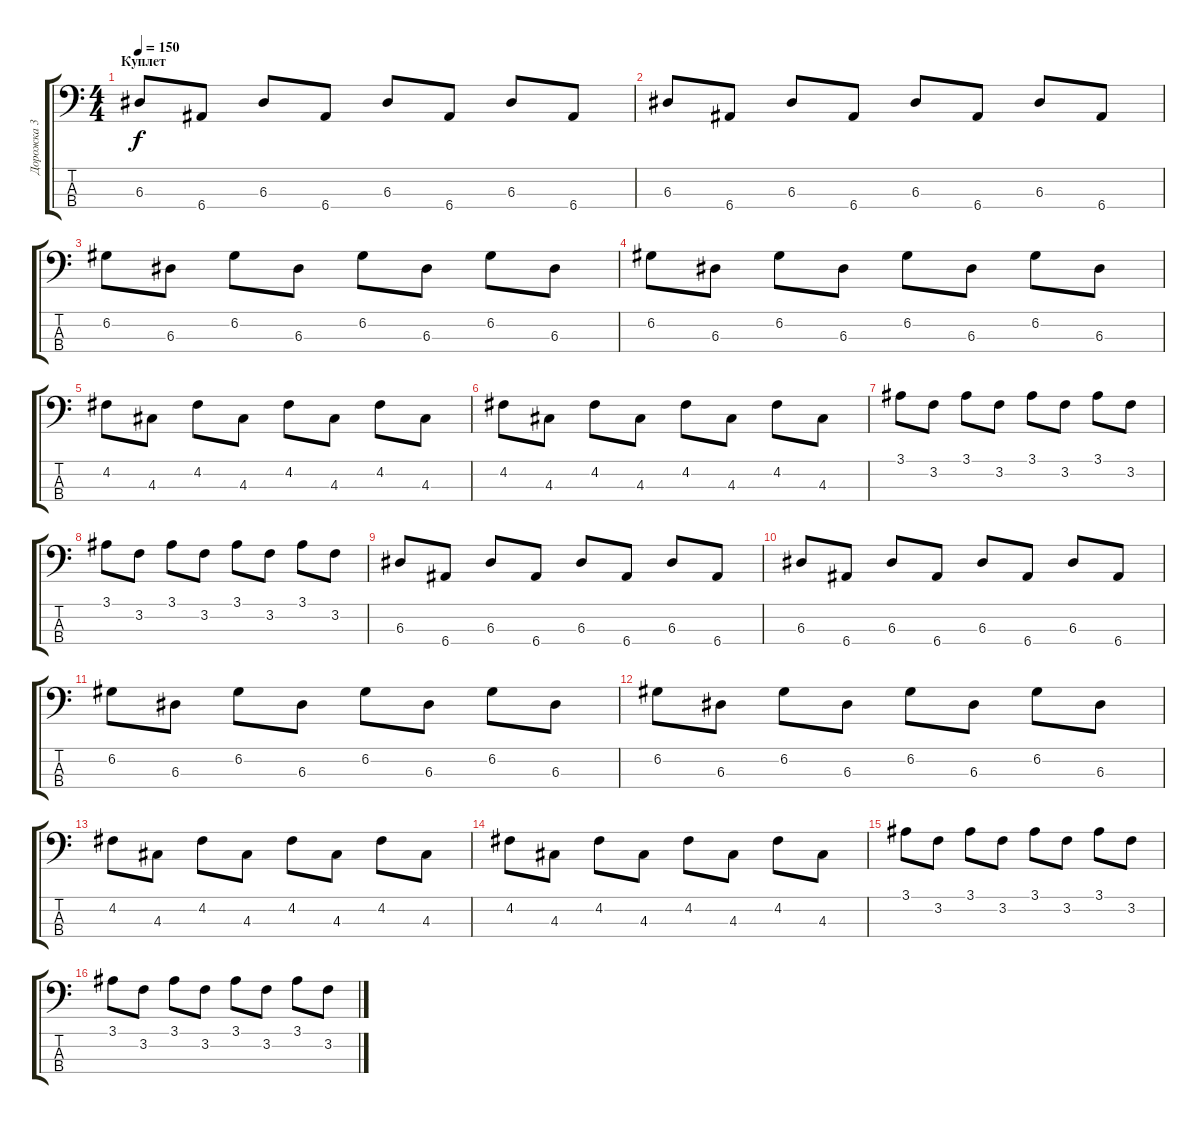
\track ("Дорожка 3" "Дорожка 3") {instrument electricbasspick}
\staff {score tabs}
\tuning (G2 D2 A1 E1) {hide}
\ts (4 4)
\section ("" "Куплет")
\tempo 150
\clef f4
\ks c
6.3.8{dy f} 6.4.8 6.3.8 6.4.8 6.3.8 6.4.8 6.3.8 6.4.8 |
6.3.8 6.4.8 6.3.8 6.4.8 6.3.8 6.4.8 6.3.8 6.4.8 |
6.2.8 6.3.8 6.2.8 6.3.8 6.2.8 6.3.8 6.2.8 6.3.8 |
6.2.8 6.3.8 6.2.8 6.3.8 6.2.8 6.3.8 6.2.8 6.3.8 |
4.2.8 4.3.8 4.2.8 4.3.8 4.2.8 4.3.8 4.2.8 4.3.8 |
4.2.8 4.3.8 4.2.8 4.3.8 4.2.8 4.3.8 4.2.8 4.3.8 |
3.1.8 3.2.8 3.1.8 3.2.8 3.1.8 3.2.8 3.1.8 3.2.8 |
3.1.8 3.2.8 3.1.8 3.2.8 3.1.8 3.2.8 3.1.8 3.2.8 |
6.3.8 6.4.8 6.3.8 6.4.8 6.3.8 6.4.8 6.3.8 6.4.8 |
6.3.8 6.4.8 6.3.8 6.4.8 6.3.8 6.4.8 6.3.8 6.4.8 |
6.2.8 6.3.8 6.2.8 6.3.8 6.2.8 6.3.8 6.2.8 6.3.8 |
6.2.8 6.3.8 6.2.8 6.3.8 6.2.8 6.3.8 6.2.8 6.3.8 |
4.2.8 4.3.8 4.2.8 4.3.8 4.2.8 4.3.8 4.2.8 4.3.8 |
4.2.8 4.3.8 4.2.8 4.3.8 4.2.8 4.3.8 4.2.8 4.3.8 |
3.1.8 3.2.8 3.1.8 3.2.8 3.1.8 3.2.8 3.1.8 3.2.8 |
3.1.8 3.2.8 3.1.8 3.2.8 3.1.8 3.2.8 3.1.8 3.2.8
